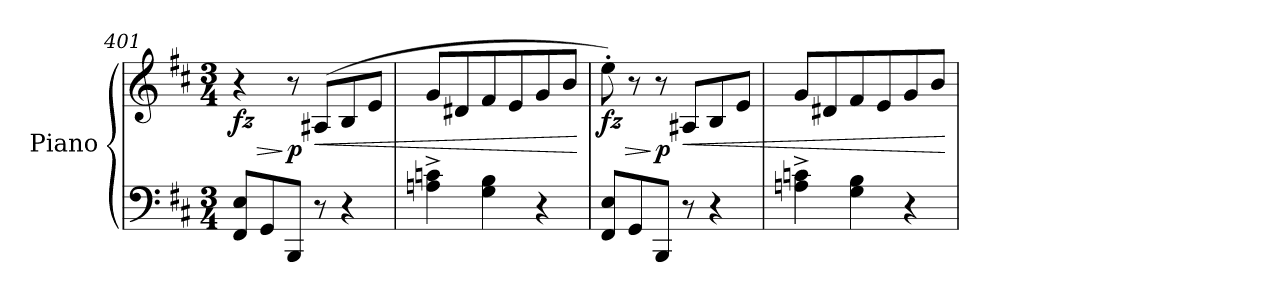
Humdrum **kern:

**kern	**kern	**dynam
*part1	*part1	*part1
*staff2	*staff1	*staff1/2
*I"Piano	*	*
*I'Pno	*	*
*clefF4	*clefG2	*
*k[f#c#]	*k[f#c#]	*
*M3/4	*M3/4	*
=401	=401	=401
!	!	!LO:HP:b
!	!	!LO:DY:n=1:b
8FF#/ 8E/L	4r	> fz
8GG/	.	.
!	!	!LO:DY:n=2:b
8BBB/J	8r	] p
!	!	!LO:HP:b
8r	(8A#X/L	<
4r	8B/	.
.	8e/J	.
=402	=402	=402
4An\^ 4cn\^	8g/L	.
.	8d#X/	.
4G\ 4B\	8f#/	.
.	8e/	.
4r	8g/	.
.	8b/J	.
.	.	[
=403	=403	=403
!	!	!LO:HP:b
!	!	!LO:DY:n=1:b
8FF#/ 8E/L	8ee'\)	> fz
8GG/	8r	.
!	!	!LO:DY:n=2:b
8BBB/J	8r	] p
!	!	!LO:HP:b
8r	8A#X/L	<
4r	8B/	.
.	8e/J	.
=404	=404	=404
4An\^ 4cn\^	8g/L	.
.	8d#X/	.
4G\ 4B\	8f#/	.
.	8e/	.
4r	8g/	.
.	8b/J	.
.	.	[
=	=	=
*-	*-	*-
